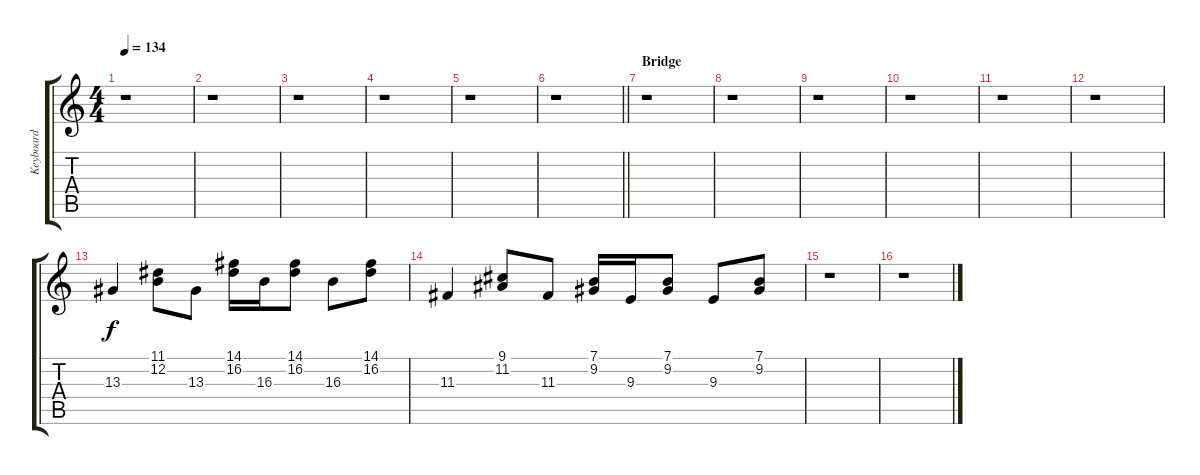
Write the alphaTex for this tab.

\track ("Keyboard" "Keyboard") {instrument drawbarorgan}
\staff {score tabs}
\tuning (E4 B3 G3 D3 A2 E2) {hide}
\ts (4 4)
\tempo 134
\clef g2
\ks c
r.1{dy f} |
r.1 |
r.1 |
r.1 |
r.1 |
\barLineRight lightlight
r.1 |
\section ("" "Bridge")
r.1 |
r.1 |
r.1 |
r.1 |
r.1 |
r.1 |
13.3.4 (11.1 12.2).8 13.3.8 (14.1 16.2).16 16.3.16 (14.1 16.2).8 16.3.8 (14.1 16.2).8 |
11.3.4 (9.1 11.2).8 11.3.8 (7.1 9.2).16 9.3.16 (7.1 9.2).8 9.3.8 (7.1 9.2).8 |
r.1 |
r.1
